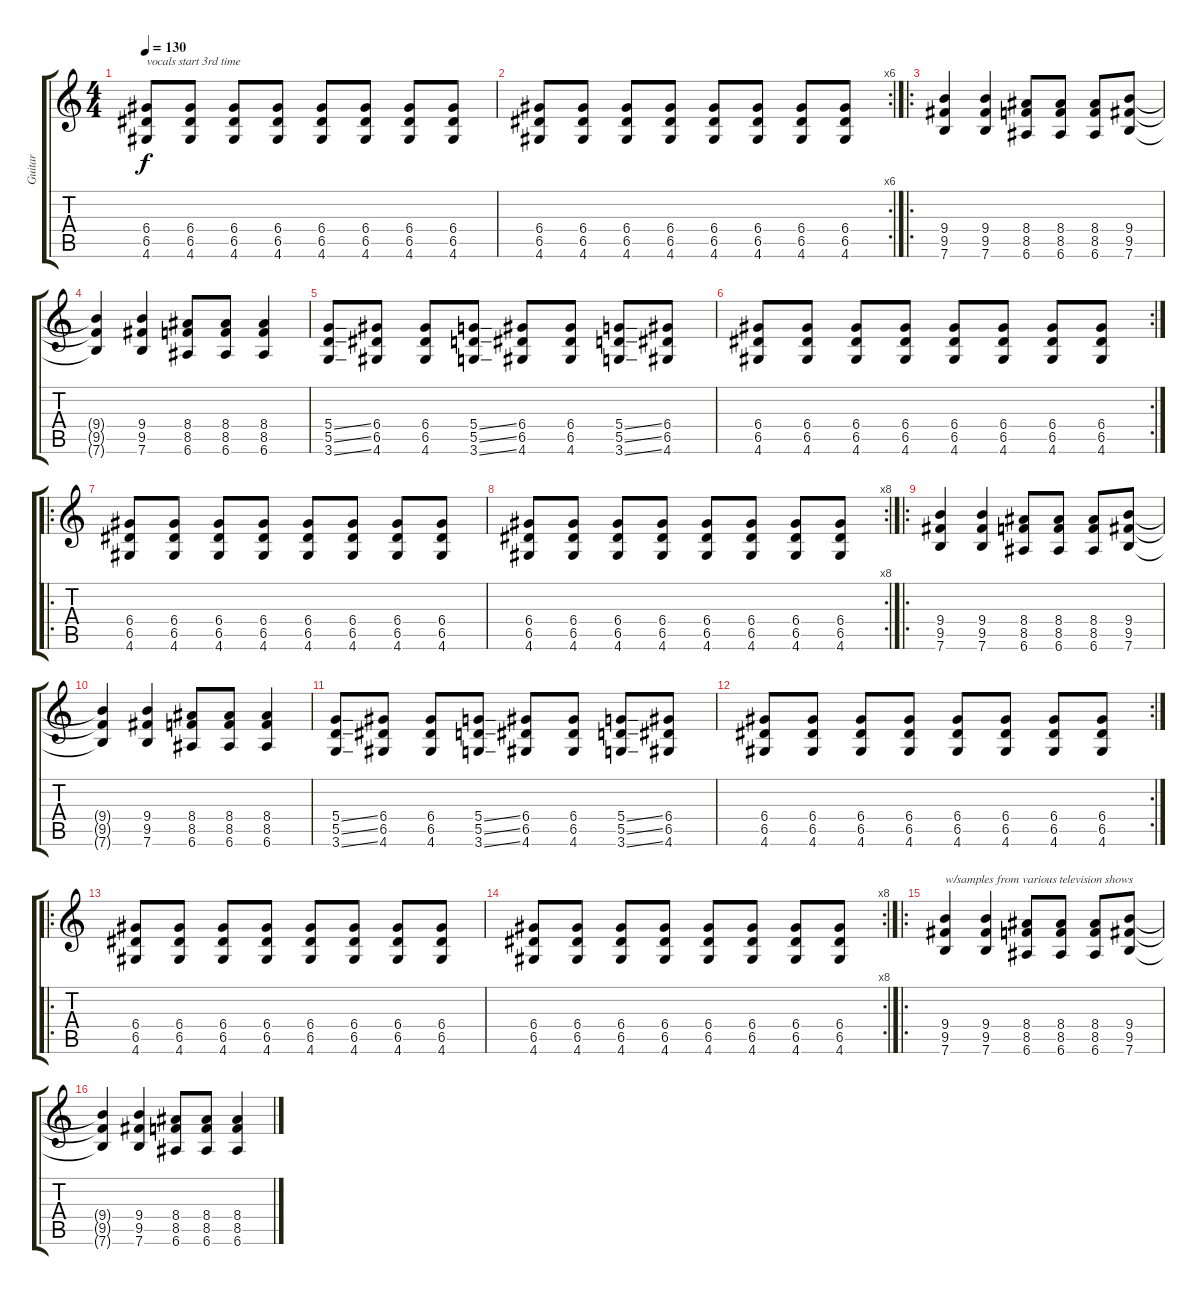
\track ("Guitar" "Guitar") {instrument distortionguitar}
\staff {score tabs}
\tuning (E4 B3 G3 D3 A2 E2) {hide}
\ts (4 4)
\tempo 130
\clef g2
\ks c
(6.4 6.5 4.6).8{txt "vocals start 3rd time" dy f instrument distortionguitar} (6.4 6.5 4.6).8 (6.4 6.5 4.6).8 (6.4 6.5 4.6).8 (6.4 6.5 4.6).8 (6.4 6.5 4.6).8 (6.4 6.5 4.6).8 (6.4 6.5 4.6).8 |
\rc 6
(6.4 6.5 4.6).8 (6.4 6.5 4.6).8 (6.4 6.5 4.6).8 (6.4 6.5 4.6).8 (6.4 6.5 4.6).8 (6.4 6.5 4.6).8 (6.4 6.5 4.6).8 (6.4 6.5 4.6).8 |
\ro
(9.4 9.5 7.6).4 (9.4 9.5 7.6).4 (8.4 8.5 6.6).8 (8.4 8.5 6.6).8 (8.4 8.5 6.6).8 (9.4 9.5 7.6).8 |
(9.4{t} 9.5{t} 7.6{t}).4 (9.4 9.5 7.6).4 (8.4 8.5 6.6).8 (8.4 8.5 6.6).8 (8.4 8.5 6.6).4 |
(5.4{ss} 5.5{ss} 3.6{ss}).8 (6.4 6.5 4.6).8 (6.4 6.5 4.6).8 (5.4{ss} 5.5{ss} 3.6{ss}).8 (6.4 6.5 4.6).8 (6.4 6.5 4.6).8 (5.4{ss} 5.5{ss} 3.6{ss}).8 (6.4 6.5 4.6).8 |
\rc 2
(6.4 6.5 4.6).8 (6.4 6.5 4.6).8 (6.4 6.5 4.6).8 (6.4 6.5 4.6).8 (6.4 6.5 4.6).8 (6.4 6.5 4.6).8 (6.4 6.5 4.6).8 (6.4 6.5 4.6).8 |
\ro
(6.4 6.5 4.6).8 (6.4 6.5 4.6).8 (6.4 6.5 4.6).8 (6.4 6.5 4.6).8 (6.4 6.5 4.6).8 (6.4 6.5 4.6).8 (6.4 6.5 4.6).8 (6.4 6.5 4.6).8 |
\rc 8
(6.4 6.5 4.6).8 (6.4 6.5 4.6).8 (6.4 6.5 4.6).8 (6.4 6.5 4.6).8 (6.4 6.5 4.6).8 (6.4 6.5 4.6).8 (6.4 6.5 4.6).8 (6.4 6.5 4.6).8 |
\ro
(9.4 9.5 7.6).4 (9.4 9.5 7.6).4 (8.4 8.5 6.6).8 (8.4 8.5 6.6).8 (8.4 8.5 6.6).8 (9.4 9.5 7.6).8 |
(9.4{t} 9.5{t} 7.6{t}).4 (9.4 9.5 7.6).4 (8.4 8.5 6.6).8 (8.4 8.5 6.6).8 (8.4 8.5 6.6).4 |
(5.4{ss} 5.5{ss} 3.6{ss}).8 (6.4 6.5 4.6).8 (6.4 6.5 4.6).8 (5.4{ss} 5.5{ss} 3.6{ss}).8 (6.4 6.5 4.6).8 (6.4 6.5 4.6).8 (5.4{ss} 5.5{ss} 3.6{ss}).8 (6.4 6.5 4.6).8 |
\rc 2
(6.4 6.5 4.6).8 (6.4 6.5 4.6).8 (6.4 6.5 4.6).8 (6.4 6.5 4.6).8 (6.4 6.5 4.6).8 (6.4 6.5 4.6).8 (6.4 6.5 4.6).8 (6.4 6.5 4.6).8 |
\ro
(6.4 6.5 4.6).8 (6.4 6.5 4.6).8 (6.4 6.5 4.6).8 (6.4 6.5 4.6).8 (6.4 6.5 4.6).8 (6.4 6.5 4.6).8 (6.4 6.5 4.6).8 (6.4 6.5 4.6).8 |
\rc 8
(6.4 6.5 4.6).8 (6.4 6.5 4.6).8 (6.4 6.5 4.6).8 (6.4 6.5 4.6).8 (6.4 6.5 4.6).8 (6.4 6.5 4.6).8 (6.4 6.5 4.6).8 (6.4 6.5 4.6).8 |
\ro
(9.4 9.5 7.6).4{txt "w/samples from various television shows"} (9.4 9.5 7.6).4 (8.4 8.5 6.6).8 (8.4 8.5 6.6).8 (8.4 8.5 6.6).8 (9.4 9.5 7.6).8 |
(9.4{t} 9.5{t} 7.6{t}).4 (9.4 9.5 7.6).4 (8.4 8.5 6.6).8 (8.4 8.5 6.6).8 (8.4 8.5 6.6).4
